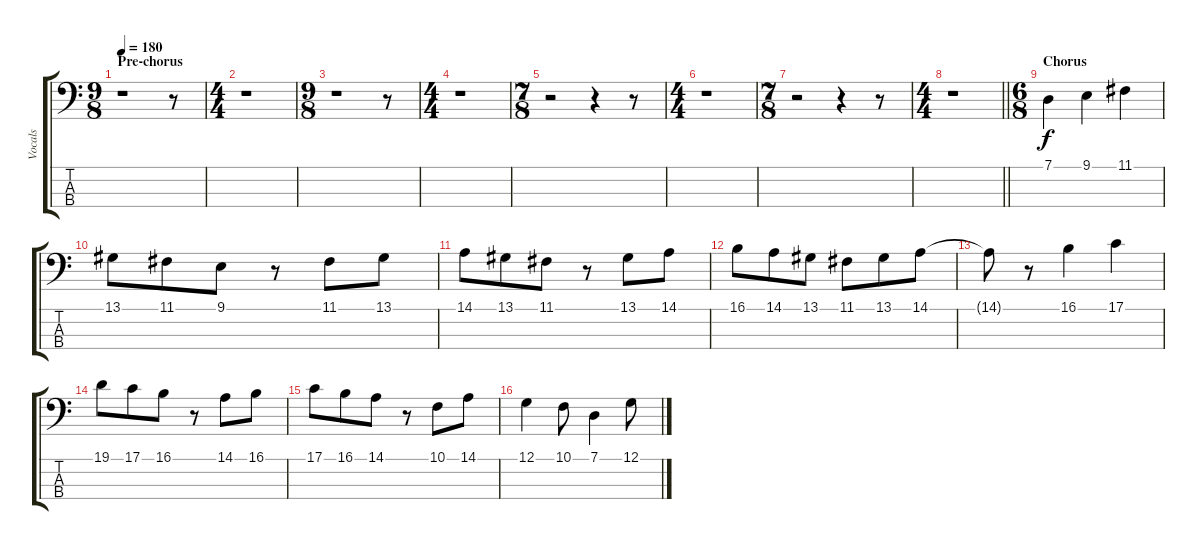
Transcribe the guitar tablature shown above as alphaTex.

\track ("Vocals" "Vocals") {instrument bassoon}
\staff {score tabs}
\tuning (G2 D2 A1 E1) {hide}
\ts (9 8)
\section ("" "Pre-chorus")
\tempo 180
\clef f4
\ks c
r.1{dy f} r.8 |
\ts (4 4)
r.1 |
\ts (9 8)
r.1 r.8 |
\ts (4 4)
r.1 |
\ts (7 8)
r.2 r.4 r.8 |
\ts (4 4)
r.1 |
\ts (7 8)
r.2 r.4 r.8 |
\ts (4 4)
\barLineRight lightlight
r.1 |
\ts (6 8)
\section ("" "Chorus")
7.1.4 9.1.4 11.1.4 |
13.1.8 11.1.8 9.1.8 r.8 11.1.8 13.1.8 |
14.1.8 13.1.8 11.1.8 r.8 13.1.8 14.1.8 |
16.1.8 14.1.8 13.1.8 11.1.8 13.1.8 14.1.8 |
14.1{t}.8 r.8 16.1.4 17.1.4 |
19.1.8 17.1.8 16.1.8 r.8 14.1.8 16.1.8 |
17.1.8 16.1.8 14.1.8 r.8 10.1.8 14.1.8 |
12.1.4 10.1.8 7.1.4 12.1.8
